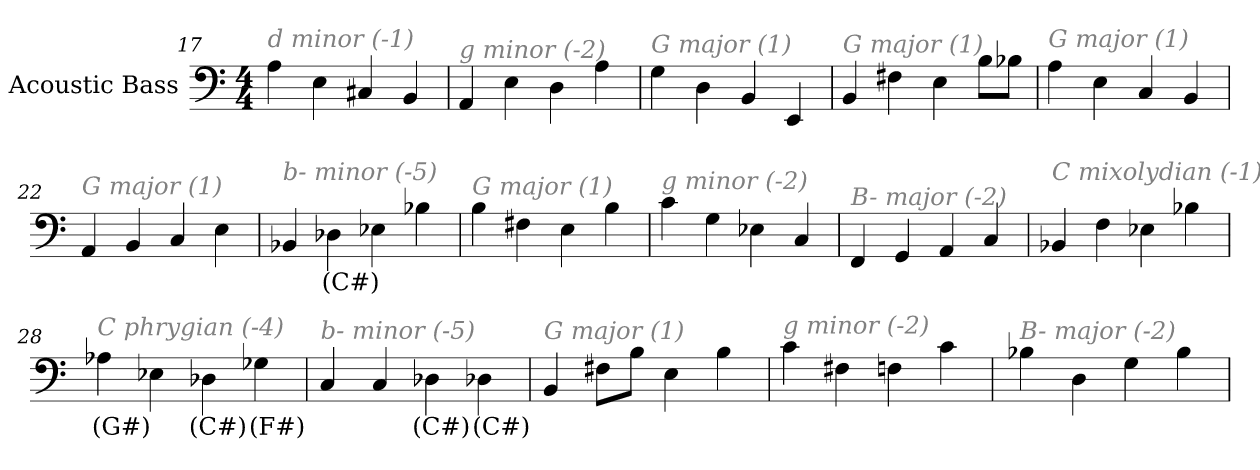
**kern	**text
*part1	*part1
*staff1	*staff1
*I"Acoustic Bass	*
*clefF4	*
*ITrd7c12	*
*k[]	*
*C:	*
*M4/4	*
=17	=17
!LO:TX:i:color=#808080:t=d minor (-1)	!
4AA	.
4EE	.
4CC#X	.
4BBB	.
=18	=18
!LO:TX:i:color=#808080:t=g minor (-2)	!
4AAA	.
4EE	.
4DD	.
4AA	.
=19	=19
!LO:TX:i:color=#808080:t=G major (1)	!
4GG	.
4DD	.
4BBB	.
4EEE	.
=20	=20
!LO:TX:i:color=#808080:t=G major (1)	!
4BBB	.
4FF#X	.
4EE	.
8BBL	.
8BB-XJ	.
=21	=21
!LO:TX:i:color=#808080:t=G major (1)	!
4AA	.
4EE	.
4CC	.
4BBB	.
=22	=22
!LO:TX:i:color=#808080:t=G major (1)	!
4AAA	.
4BBB	.
4CC	.
4EE	.
=23	=23
!LO:TX:i:color=#808080:t=b- minor (-5)	!
4BBB-X	.
4DD-Xi	(C#)
4EE-X	.
4BB-X	.
=24	=24
!LO:TX:i:color=#808080:t=G major (1)	!
4BB	.
4FF#X	.
4EE	.
4BB	.
=25	=25
!LO:TX:i:color=#808080:t=g minor (-2)	!
4C	.
4GG	.
4EE-X	.
4CC	.
=26	=26
!LO:TX:i:color=#808080:t=B- major (-2)	!
4FFF	.
4GGG	.
4AAA	.
4CC	.
=27	=27
!LO:TX:i:color=#808080:t=C mixolydian (-1)	!
4BBB-X	.
4FF	.
4EE-X	.
4BB-X	.
=28	=28
!LO:TX:i:color=#808080:t=C phrygian (-4)	!
4AA-Xi	(G#)
4EE-X	.
4DD-Xi	(C#)
4GG-Xi	(F#)
=29	=29
!LO:TX:i:color=#808080:t=b- minor (-5)	!
4CC	.
4CC	.
4DD-Xi	(C#)
4DD-Xi	(C#)
=30	=30
!LO:TX:i:color=#808080:t=G major (1)	!
4BBB	.
8FF#XL	.
8BBJ	.
4EE	.
4BB	.
=31	=31
!LO:TX:i:color=#808080:t=g minor (-2)	!
4C	.
4FF#X	.
4FFn	.
4C	.
=32	=32
!LO:TX:i:color=#808080:t=B- major (-2)	!
4BB-X	.
4DD	.
4GG	.
4BB-	.
=	=
*-	*-
